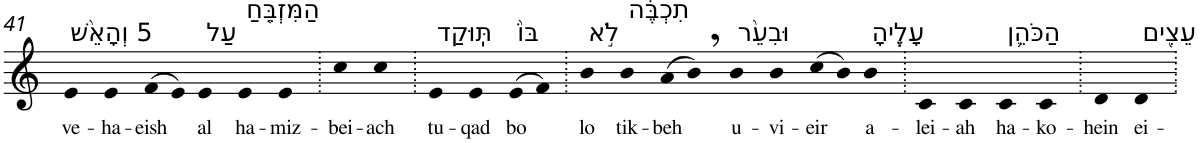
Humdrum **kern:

**kern	**text
*part1	*part1
*staff1	*staff1
*I"Piano	*
*I'Pno	*
!!LO:PB:g=z
*clefG2	*
*k[]	*
=41	=41
!LO:TX:a:t=5 וְהָאֵ֨שׁ	!
!	!LO:LY:b
4e	ve-
!	!LO:LY:b
4e	-ha-
!	!LO:LY:b
(>8f	-eish
8e)	.
!LO:TX:a:t=עַל	!
!	!LO:LY:b
4e	al
!LO:TX:a:t=הַמִּזְבֵּ֤חַ	!
!	!LO:LY:b
4e	ha-
!	!LO:LY:b
4e	-miz-
=42.	=42.
!	!LO:LY:b
4cc	-bei-
!	!LO:LY:b
4cc	-ach
=43.	=43.
!LO:TX:a:t=תּֽוּקַד	!
!	!LO:LY:b
4e	tu-
!	!LO:LY:b
4e	-qad
!LO:TX:a:t=בּוֹ֙	!
!	!LO:LY:b
(>8e	bo
8f)	.
=44.	=44.
!LO:TX:a:t=לֹ֣א	!
!	!LO:LY:b
4b	lo
!LO:TX:a:t=תִכְבֶּ֔ה	!
!	!LO:LY:b
4b	tik-
!	!LO:LY:b
(>8a	-beh
8b,)	.
!LO:TX:a:t=וּבִעֵ֨ר	!
!	!LO:LY:b
4b	u-
!	!LO:LY:b
4b	-vi-
!	!LO:LY:b
(>8cc	-eir
8b)	.
!LO:TX:a:t=עָלֶ֧יהָ	!
!	!LO:LY:b
4b	a-
=45.	=45.
!	!LO:LY:b
4c	-lei-
!	!LO:LY:b
4c	-ah
!LO:TX:a:t=הַכֹּהֵ֛ן	!
!	!LO:LY:b
4c	ha-
!	!LO:LY:b
4c	-ko-
=46.	=46.
!	!LO:LY:b
4d	-hein
!LO:TX:a:t=עֵצִ֖ים	!
!	!LO:LY:b
4d	ei-
=.	=.
*-	*-
